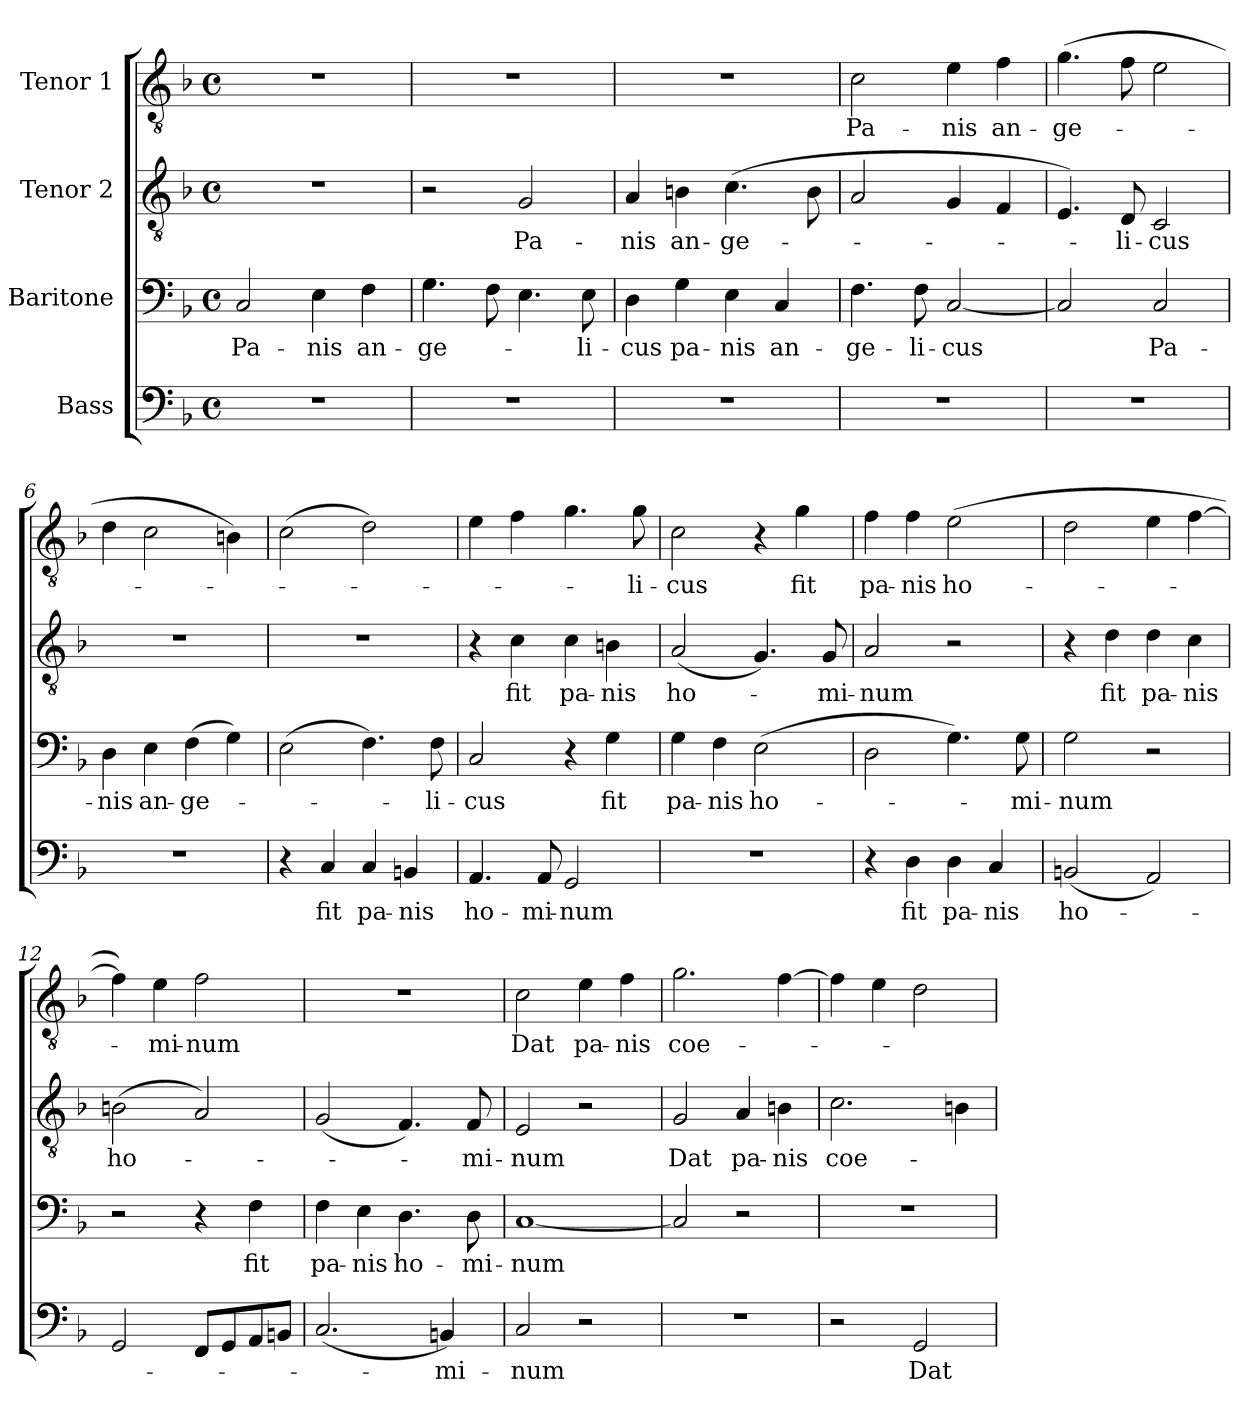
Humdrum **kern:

**kern	**text	**kern	**text	**kern	**text	**kern	**text
*part4	*part4	*part3	*part3	*part2	*part2	*part1	*part1
*staff4	*staff4	*staff3	*staff3	*staff2	*staff2	*staff1	*staff1
*I"Bass	*	*I"Baritone	*	*I"Tenor 2	*	*I"Tenor 1	*
*clefF4	*	*clefF4	*	*clefGv2	*	*clefGv2	*
*k[b-]	*	*k[b-]	*	*k[b-]	*	*k[b-]	*
*d:	*	*d:	*	*d:	*	*d:	*
*M4/4	*	*M4/4	*	*M4/4	*	*M4/4	*
*met(c)	*	*met(c)	*	*met(c)	*	*met(c)	*
=1	=1	=1	=1	=1	=1	=1	=1
1r	.	2C/	Pa-	1r	.	1r	.
.	.	4E\	-nis	.	.	.	.
.	.	4F\	an-	.	.	.	.
=2	=2	=2	=2	=2	=2	=2	=2
1r	.	4.G\	-ge-	2r	.	1r	.
.	.	8F\	.	.	.	.	.
.	.	4.E\	.	2G/	Pa-	.	.
.	.	8E\	-li-	.	.	.	.
=3	=3	=3	=3	=3	=3	=3	=3
1r	.	4D\	-cus	4A/	-nis	1r	.
.	.	4G\	pa-	4Bn\	an-	.	.
.	.	4E\	-nis	(4.c\	-ge-	.	.
.	.	4C/	an-	.	.	.	.
.	.	.	.	8B\	.	.	.
=4	=4	=4	=4	=4	=4	=4	=4
1r	.	4.F\	-ge-	2A/	.	2c\	Pa-
.	.	8F\	-li-	.	.	.	.
.	.	[2C/	-cus	4G/	.	4e\	-nis
.	.	.	.	4F/	.	4f\	an-
=5	=5	=5	=5	=5	=5	=5	=5
1r	.	2C/]	.	4.E/)	.	(4.g\	-ge-
.	.	.	.	8D/	-li-	8f\	.
.	.	2C/	Pa-	2C/	-cus	2e\	.
=6	=6	=6	=6	=6	=6	=6	=6
1r	.	4D\	-nis	1r	.	4d\	.
.	.	4E\	an-	.	.	2c\	.
.	.	(4F\	-ge-	.	.	.	.
.	.	4G\)	.	.	.	4Bn\)	.
!!LO:LB:g=z
=7	=7	=7	=7	=7	=7	=7	=7
4r	.	(2E\	.	1r	.	(2c\	.
4C/	fit	.	.	.	.	.	.
4C/	pa-	4.F\)	.	.	.	2d\)	.
4BBn/	-nis	.	.	.	.	.	.
.	.	8F\	-li-	.	.	.	.
=8	=8	=8	=8	=8	=8	=8	=8
4.AA/	ho-	2C/	-cus	4r	.	4e\	.
.	.	.	.	4c\	fit	4f\	.
8AA/	-mi-	.	.	.	.	.	.
2GG/	-num	4r	.	4c\	pa-	4.g\	.
.	.	4G\	fit	4Bn\	-nis	.	.
.	.	.	.	.	.	8g\	-li-
=9	=9	=9	=9	=9	=9	=9	=9
1r	.	4G\	pa-	(2A/	ho-	2c\	-cus
.	.	4F\	-nis	.	.	.	.
.	.	(2E\	ho-	4.G/)	.	4r	.
.	.	.	.	.	.	4g\	fit
.	.	.	.	8G/	-mi-	.	.
=10	=10	=10	=10	=10	=10	=10	=10
4r	.	2D\	.	2A/	-num	4f\	pa-
4D\	fit	.	.	.	.	4f\	-nis
4D\	pa-	4.G\)	.	2r	.	(2e\	ho-
4C/	-nis	.	.	.	.	.	.
.	.	8G\	-mi-	.	.	.	.
=11	=11	=11	=11	=11	=11	=11	=11
(2BBn/	ho-	2G\	-num	4r	.	2d\	.
.	.	.	.	4d\	fit	.	.
2AA/)	.	2r	.	4d\	pa-	4e\	.
.	.	.	.	4c\	-nis	[4f\	.
=12	=12	=12	=12	=12	=12	=12	=12
2GG/	.	2r	.	(2Bn\	ho-	4f\])	.
.	.	.	.	.	.	4e\	-mi-
8FF/L	.	4r	.	2A/)	.	2f\	-num
8GG/	.	.	.	.	.	.	.
8AA/	.	4F\	fit	.	.	.	.
8BBn/J	.	.	.	.	.	.	.
!!LO:PB:g=z
=13	=13	=13	=13	=13	=13	=13	=13
(2.C/	.	4F\	pa-	(2G/	.	1r	.
.	.	4E\	-nis	.	.	.	.
.	.	4.D\	ho-	4.F/)	.	.	.
4BBn/)	-mi-	.	.	.	.	.	.
.	.	8D\	-mi-	8F/	-mi-	.	.
=14	=14	=14	=14	=14	=14	=14	=14
2C/	-num	[1C	-num	2E/	-num	2c\	Dat
2r	.	.	.	2r	.	4e\	pa-
.	.	.	.	.	.	4f\	-nis
=15	=15	=15	=15	=15	=15	=15	=15
1r	.	2C/]	.	2G/	Dat	2.g\	coe-
.	.	2r	.	4A/	pa-	.	.
.	.	.	.	4Bn\	-nis	[4f\	.
=16	=16	=16	=16	=16	=16	=16	=16
2r	.	1r	.	2.c\	coe-	4f\]	.
.	.	.	.	.	.	4e\	.
2GG/	Dat	.	.	.	.	2d\	.
.	.	.	.	4Bn\	.	.	.
=	=	=	=	=	=	=	=
*-	*-	*-	*-	*-	*-	*-	*-
